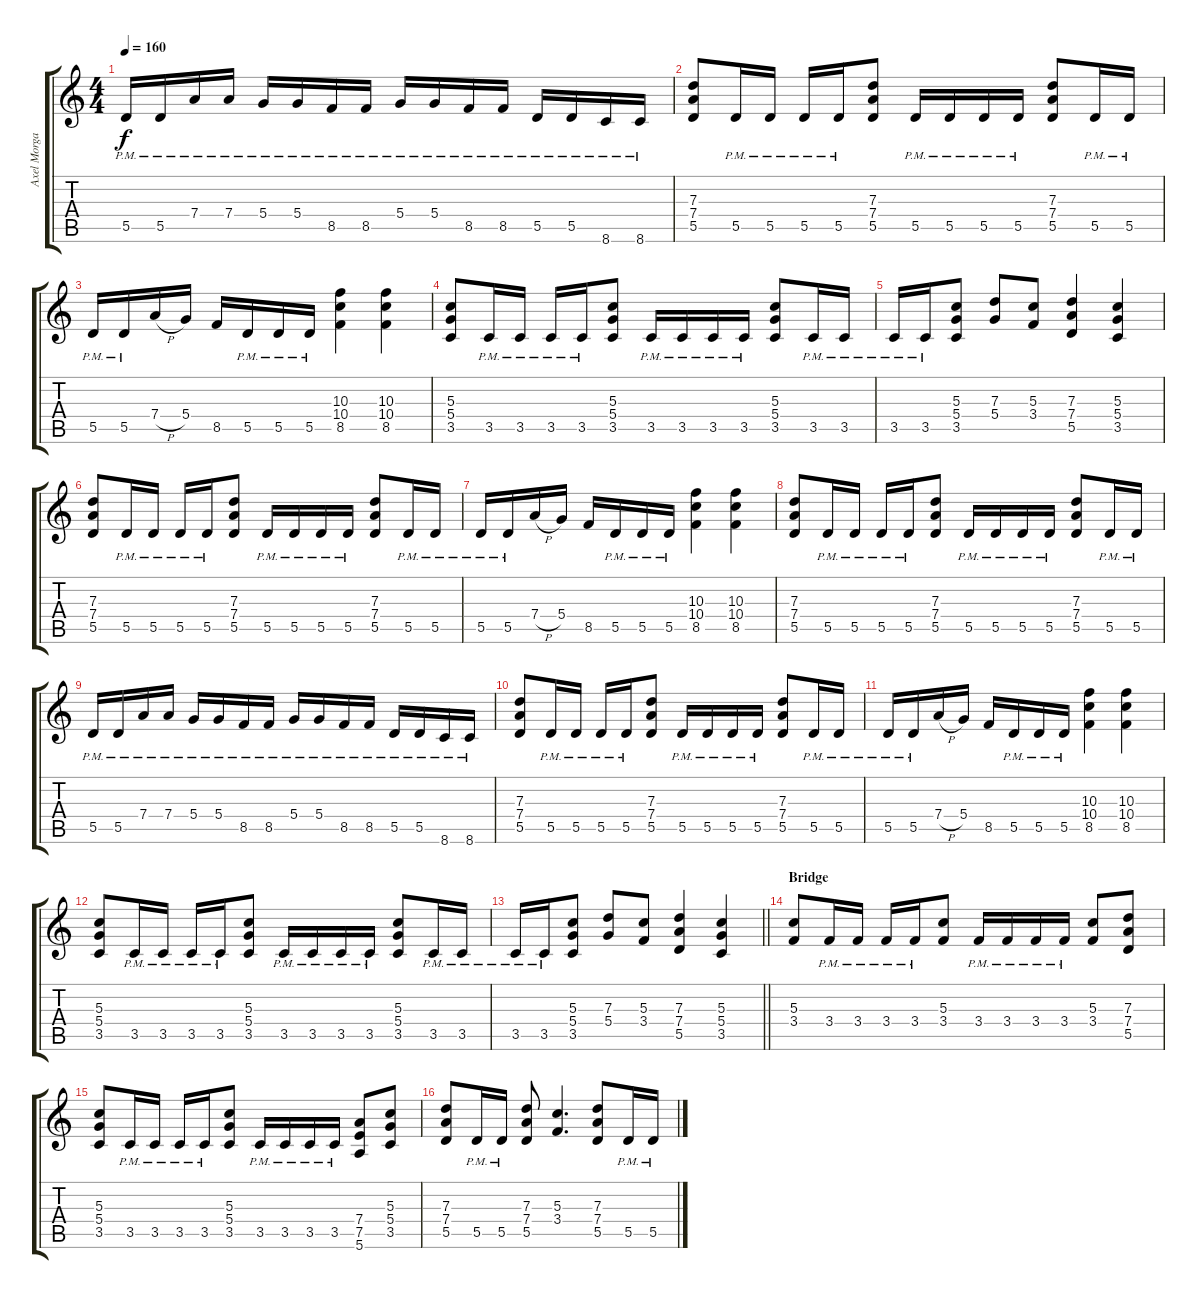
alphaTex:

\track ("Axel Morgan" "Axel Morga") {instrument distortionguitar}
\staff {score tabs}
\tuning (E4 B3 G3 D3 A2 E2) {hide}
\ts (4 4)
\tempo 160
\clef g2
\ks c
5.5{pm}.16{dy f} 5.5{pm}.16 7.4{pm}.16 7.4{pm}.16 5.4{pm}.16 5.4{pm}.16 8.5{pm}.16 8.5{pm}.16 5.4{pm}.16 5.4{pm}.16 8.5{pm}.16 8.5{pm}.16 5.5{pm}.16 5.5{pm}.16 8.6{pm}.16 8.6{pm}.16 |
(7.3 7.4 5.5).8 5.5{pm}.16 5.5{pm}.16 5.5{pm}.16 5.5{pm}.16 (7.3 7.4 5.5).8 5.5{pm}.16 5.5{pm}.16 5.5{pm}.16 5.5{pm}.16 (7.3 7.4 5.5).8 5.5{pm}.16 5.5{pm}.16 |
5.5{pm}.16 5.5{pm}.16 7.4{h}.16 5.4.16 8.5.16 5.5{pm}.16 5.5{pm}.16 5.5{pm}.16 (10.3 10.4 8.5).4 (10.3 10.4 8.5).4 |
(5.3 5.4 3.5).8 3.5{pm}.16 3.5{pm}.16 3.5{pm}.16 3.5{pm}.16 (5.3 5.4 3.5).8 3.5{pm}.16 3.5{pm}.16 3.5{pm}.16 3.5{pm}.16 (5.3 5.4 3.5).8 3.5{pm}.16 3.5{pm}.16 |
3.5{pm}.16 3.5{pm}.16 (5.3 5.4 3.5).8 (7.3 5.4).8 (5.3 3.4).8 (7.3 7.4 5.5).4 (5.3 5.4 3.5).4 |
(7.3 7.4 5.5).8 5.5{pm}.16 5.5{pm}.16 5.5{pm}.16 5.5{pm}.16 (7.3 7.4 5.5).8 5.5{pm}.16 5.5{pm}.16 5.5{pm}.16 5.5{pm}.16 (7.3 7.4 5.5).8 5.5{pm}.16 5.5{pm}.16 |
5.5{pm}.16 5.5{pm}.16 7.4{h}.16 5.4.16 8.5.16 5.5{pm}.16 5.5{pm}.16 5.5{pm}.16 (10.3 10.4 8.5).4 (10.3 10.4 8.5).4 |
(7.3 7.4 5.5).8 5.5{pm}.16 5.5{pm}.16 5.5{pm}.16 5.5{pm}.16 (7.3 7.4 5.5).8 5.5{pm}.16 5.5{pm}.16 5.5{pm}.16 5.5{pm}.16 (7.3 7.4 5.5).8 5.5{pm}.16 5.5{pm}.16 |
5.5{pm}.16 5.5{pm}.16 7.4{pm}.16 7.4{pm}.16 5.4{pm}.16 5.4{pm}.16 8.5{pm}.16 8.5{pm}.16 5.4{pm}.16 5.4{pm}.16 8.5{pm}.16 8.5{pm}.16 5.5{pm}.16 5.5{pm}.16 8.6{pm}.16 8.6{pm}.16 |
(7.3 7.4 5.5).8 5.5{pm}.16 5.5{pm}.16 5.5{pm}.16 5.5{pm}.16 (7.3 7.4 5.5).8 5.5{pm}.16 5.5{pm}.16 5.5{pm}.16 5.5{pm}.16 (7.3 7.4 5.5).8 5.5{pm}.16 5.5{pm}.16 |
5.5{pm}.16 5.5{pm}.16 7.4{h}.16 5.4.16 8.5.16 5.5{pm}.16 5.5{pm}.16 5.5{pm}.16 (10.3 10.4 8.5).4 (10.3 10.4 8.5).4 |
(5.3 5.4 3.5).8 3.5{pm}.16 3.5{pm}.16 3.5{pm}.16 3.5{pm}.16 (5.3 5.4 3.5).8 3.5{pm}.16 3.5{pm}.16 3.5{pm}.16 3.5{pm}.16 (5.3 5.4 3.5).8 3.5{pm}.16 3.5{pm}.16 |
\barLineRight lightlight
3.5{pm}.16 3.5{pm}.16 (5.3 5.4 3.5).8 (7.3 5.4).8 (5.3 3.4).8 (7.3 7.4 5.5).4 (5.3 5.4 3.5).4 |
\section ("" "Bridge")
(5.3 3.4).8 3.4{pm}.16 3.4{pm}.16 3.4{pm}.16 3.4{pm}.16 (5.3 3.4).8 3.4{pm}.16 3.4{pm}.16 3.4{pm}.16 3.4{pm}.16 (5.3 3.4).8 (7.3 7.4 5.5).8 |
(5.3 5.4 3.5).8 3.5{pm}.16 3.5{pm}.16 3.5{pm}.16 3.5{pm}.16 (5.3 5.4 3.5).8 3.5{pm}.16 3.5{pm}.16 3.5{pm}.16 3.5{pm}.16 (7.4 7.5 5.6).8 (5.3 5.4 3.5).8 |
(7.3 7.4 5.5).8 5.5{pm}.16 5.5{pm}.16 (7.3 7.4 5.5).8 (5.3 3.4).4{d} (7.3 7.4 5.5).8 5.5{pm}.16 5.5{pm}.16
